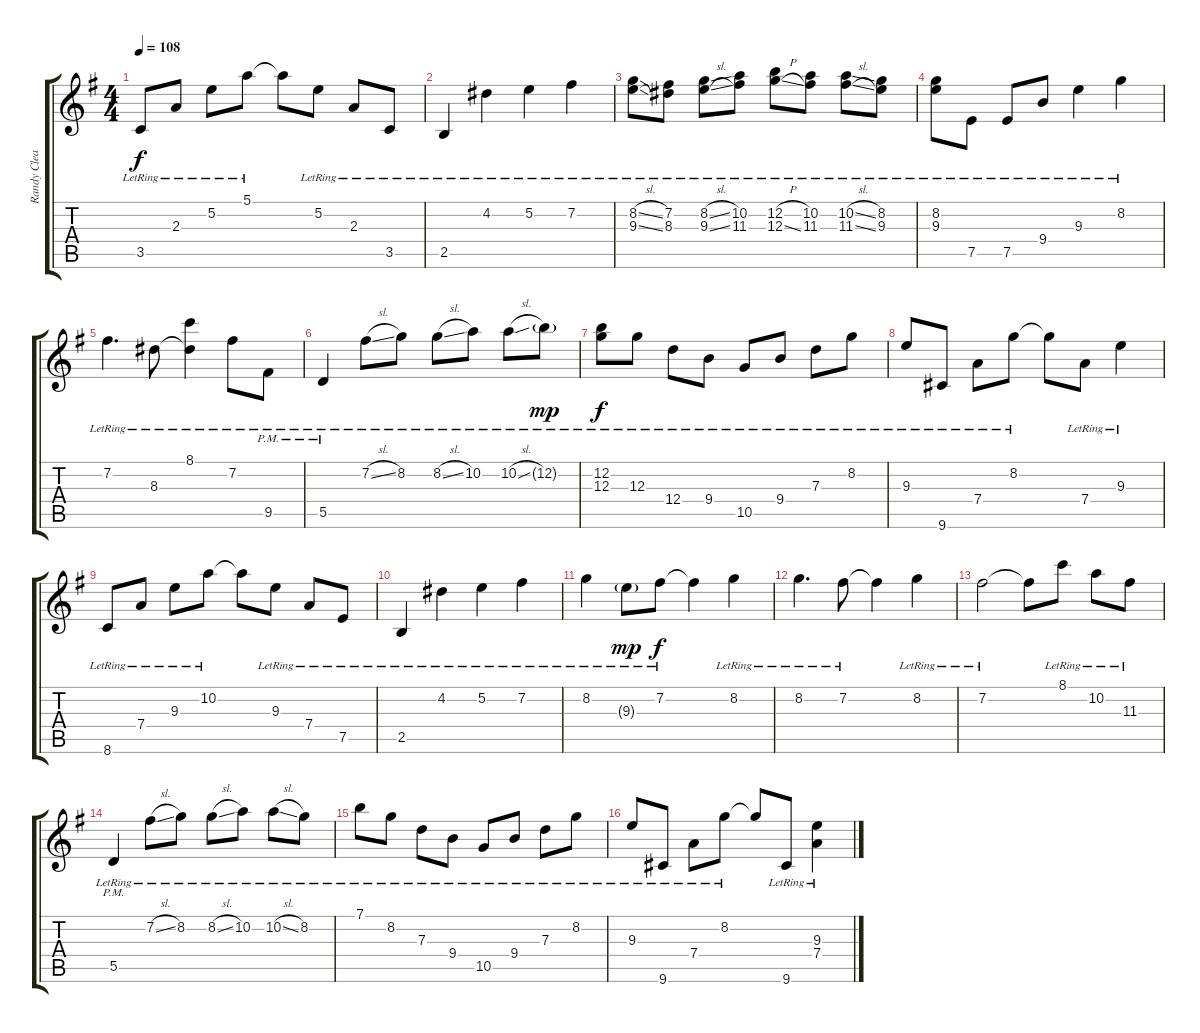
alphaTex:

\track ("Randy Clean" "Randy Clea") {instrument electricguitarclean}
\staff {score tabs}
\tuning (E4 B3 G3 D3 A2 E2) {hide}
\ts (4 4)
\tempo 108
\clef g2
\ks g
3.5{lr}.8{dy f} 2.3{lr}.8 5.2{lr}.8 5.1{lr}.8 5.1{t}.8 5.2{lr}.8 2.3{lr}.8 3.5{lr}.8 |
2.5{lr}.4 4.2{lr}.4 5.2{lr}.4 7.2{lr}.4 |
(8.2{sl lr} 9.3{sl lr}).8 (7.2{lr} 8.3{lr}).8 (8.2{sl lr} 9.3{sl lr}).8 (10.2{lr} 11.3{lr}).8 (12.2{h lr} 12.3{sl lr}).8 (10.2{lr} 11.3{lr}).8 (10.2{sl lr} 11.3{sl lr}).8 (8.2{lr} 9.3{lr}).8 |
(8.2{lr} 9.3{lr}).8 7.5{lr}.8 7.5{lr}.8 9.4{lr}.8 9.3{lr}.4 8.2{lr}.4 |
7.2{lr}.4{d} 8.3{lr}.8 (8.1{lr} 8.3{t}).4 7.2{lr}.8 9.5{pm lr}.8 |
5.5{pm lr}.4 7.2{sl lr}.8 8.2{lr}.8 8.2{sl lr}.8 10.2{lr}.8 10.2{sl lr}.8 12.2{g lr}.8{dy mp} |
(12.2{lr} 12.3{lr}).8{dy f} 12.3{lr}.8 12.4{lr}.8 9.4{lr}.8 10.5{lr}.8 9.4{lr}.8 7.3{lr}.8 8.2{lr}.8 |
9.3{lr}.8 9.6{lr}.8 7.4{lr}.8 8.2{lr}.8 8.2{t}.8 7.4{lr}.8 9.3{lr}.4 |
8.6{lr}.8 7.4{lr}.8 9.3{lr}.8 10.2{lr}.8 10.2{t}.8 9.3{lr}.8 7.4{lr}.8 7.5{lr}.8 |
2.5{lr}.4 4.2{lr}.4 5.2{lr}.4 7.2{lr}.4 |
8.2{lr}.4 9.3{g lr}.8{dy mp} 7.2{lr}.8{dy f} 7.2{t}.4 8.2{lr}.4 |
8.2{lr}.4{d} 7.2{lr}.8 7.2{t}.4 8.2{lr}.4 |
7.2{lr}.2 7.2{t}.8 8.1{lr}.8 10.2{lr}.8 11.3{lr}.8 |
5.5{pm lr}.4 7.2{sl lr}.8 8.2{lr}.8 8.2{sl lr}.8 10.2{lr}.8 10.2{sl lr}.8 8.2{lr}.8 |
7.1{lr}.8 8.2{lr}.8 7.3{lr}.8 9.4{lr}.8 10.5{lr}.8 9.4{lr}.8 7.3{lr}.8 8.2{lr}.8 |
9.3{lr}.8 9.6{lr}.8 7.4{lr}.8 8.2{lr}.8 8.2{t}.8 9.6{lr}.8 (9.3{lr} 7.4{lr}).4
